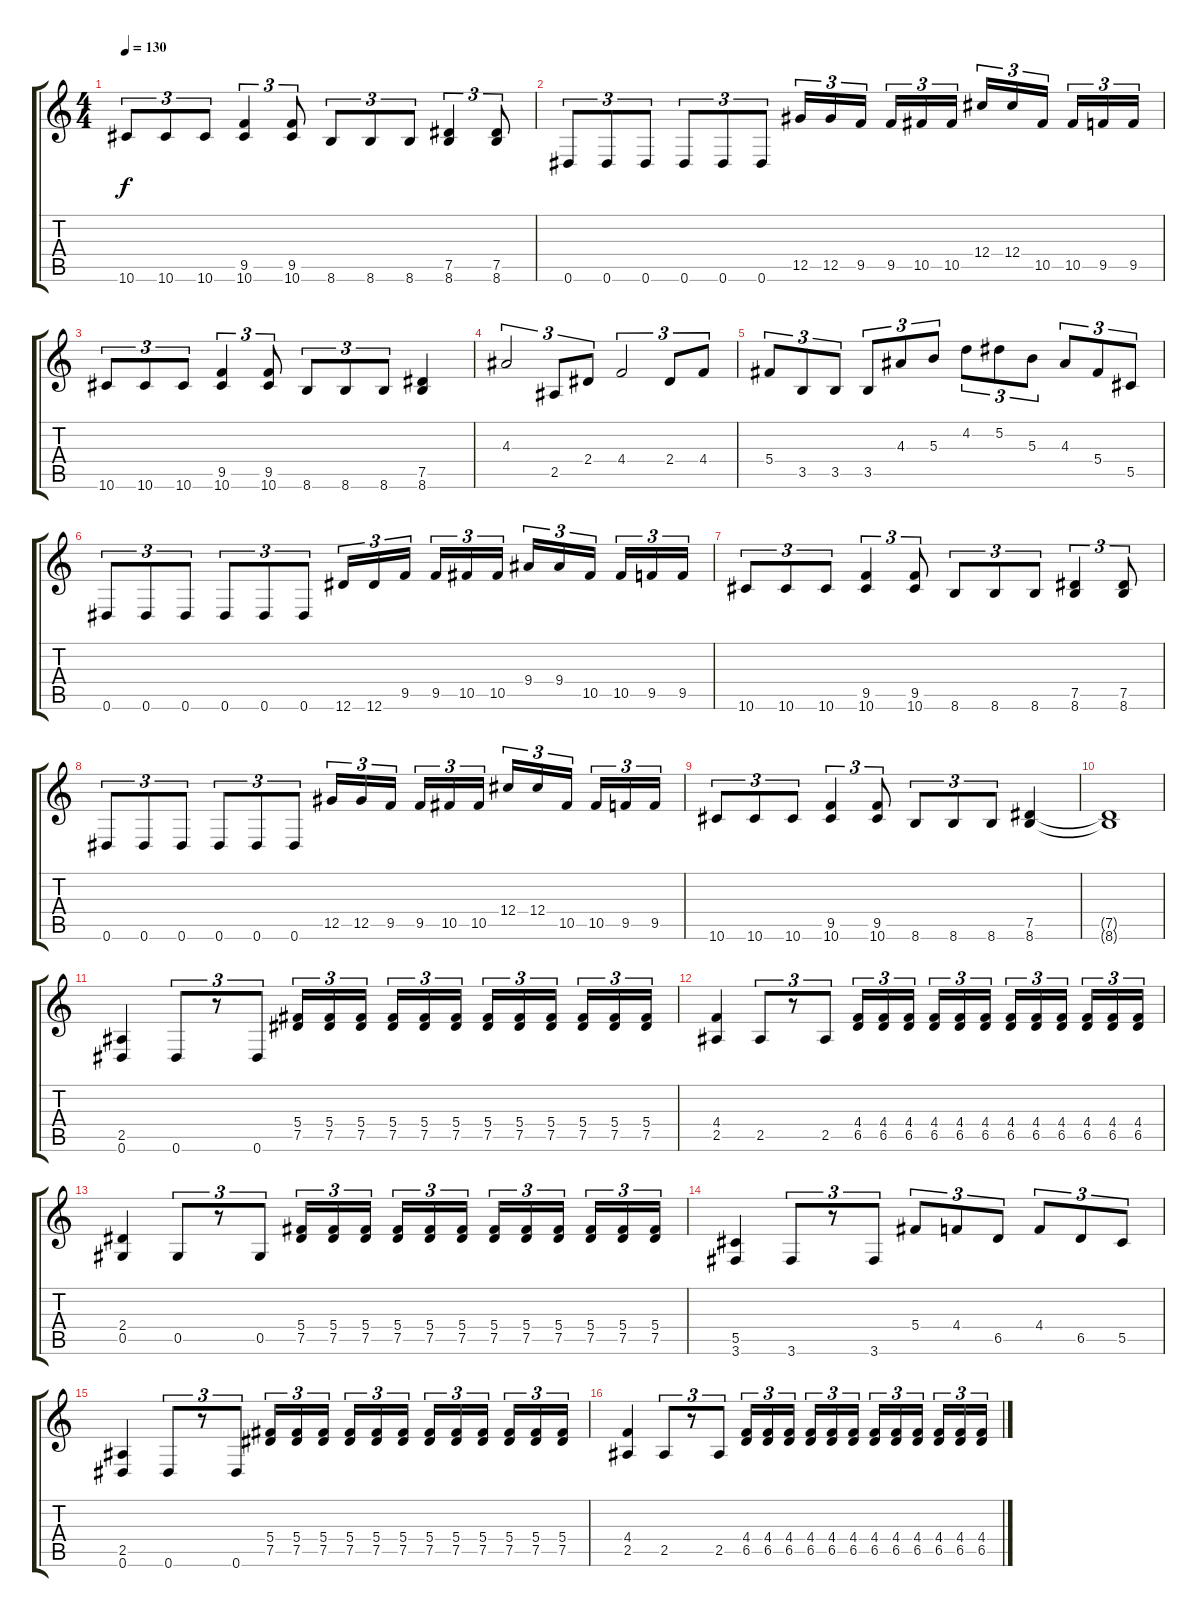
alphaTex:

\track "" {instrument distortionguitar}
\staff {score tabs}
\tuning (Eb4 Bb3 Gb3 Db3 Ab2 Eb2) {hide}
\ts (4 4)
\tempo 130
\clef g2
\ks c
10.6.8{tu (3 2) dy f} 10.6.8{tu (3 2)} 10.6.8{tu (3 2)} (9.5 10.6).4{tu (3 2)} (9.5 10.6).8{tu (3 2)} 8.6.8{tu (3 2)} 8.6.8{tu (3 2)} 8.6.8{tu (3 2)} (7.5 8.6).4{tu (3 2)} (7.5 8.6).8{tu (3 2)} |
0.6.8{tu (3 2)} 0.6.8{tu (3 2)} 0.6.8{tu (3 2)} 0.6.8{tu (3 2)} 0.6.8{tu (3 2)} 0.6.8{tu (3 2)} 12.5.16{tu (3 2)} 12.5.16{tu (3 2)} 9.5.16{tu (3 2)} 9.5.16{tu (3 2)} 10.5.16{tu (3 2)} 10.5.16{tu (3 2)} 12.4.16{tu (3 2)} 12.4.16{tu (3 2)} 10.5.16{tu (3 2)} 10.5.16{tu (3 2)} 9.5.16{tu (3 2)} 9.5.16{tu (3 2)} |
10.6.8{tu (3 2)} 10.6.8{tu (3 2)} 10.6.8{tu (3 2)} (9.5 10.6).4{tu (3 2)} (9.5 10.6).8{tu (3 2)} 8.6.8{tu (3 2)} 8.6.8{tu (3 2)} 8.6.8{tu (3 2)} (7.5 8.6).4 |
4.3.2{tu (3 2)} 2.5.8{tu (3 2)} 2.4.8{tu (3 2)} 4.4.2{tu (3 2)} 2.4.8{tu (3 2)} 4.4.8{tu (3 2)} |
5.4.8{tu (3 2)} 3.5.8{tu (3 2)} 3.5.8{tu (3 2)} 3.5.8{tu (3 2)} 4.3.8{tu (3 2)} 5.3.8{tu (3 2)} 4.2.8{tu (3 2)} 5.2.8{tu (3 2)} 5.3.8{tu (3 2)} 4.3.8{tu (3 2)} 5.4.8{tu (3 2)} 5.5.8{tu (3 2)} |
0.6.8{tu (3 2)} 0.6.8{tu (3 2)} 0.6.8{tu (3 2)} 0.6.8{tu (3 2)} 0.6.8{tu (3 2)} 0.6.8{tu (3 2)} 12.6.16{tu (3 2)} 12.6.16{tu (3 2)} 9.5.16{tu (3 2)} 9.5.16{tu (3 2)} 10.5.16{tu (3 2)} 10.5.16{tu (3 2)} 9.4.16{tu (3 2)} 9.4.16{tu (3 2)} 10.5.16{tu (3 2)} 10.5.16{tu (3 2)} 9.5.16{tu (3 2)} 9.5.16{tu (3 2)} |
10.6.8{tu (3 2)} 10.6.8{tu (3 2)} 10.6.8{tu (3 2)} (9.5 10.6).4{tu (3 2)} (9.5 10.6).8{tu (3 2)} 8.6.8{tu (3 2)} 8.6.8{tu (3 2)} 8.6.8{tu (3 2)} (7.5 8.6).4{tu (3 2)} (7.5 8.6).8{tu (3 2)} |
0.6.8{tu (3 2)} 0.6.8{tu (3 2)} 0.6.8{tu (3 2)} 0.6.8{tu (3 2)} 0.6.8{tu (3 2)} 0.6.8{tu (3 2)} 12.5.16{tu (3 2)} 12.5.16{tu (3 2)} 9.5.16{tu (3 2)} 9.5.16{tu (3 2)} 10.5.16{tu (3 2)} 10.5.16{tu (3 2)} 12.4.16{tu (3 2)} 12.4.16{tu (3 2)} 10.5.16{tu (3 2)} 10.5.16{tu (3 2)} 9.5.16{tu (3 2)} 9.5.16{tu (3 2)} |
10.6.8{tu (3 2)} 10.6.8{tu (3 2)} 10.6.8{tu (3 2)} (9.5 10.6).4{tu (3 2)} (9.5 10.6).8{tu (3 2)} 8.6.8{tu (3 2)} 8.6.8{tu (3 2)} 8.6.8{tu (3 2)} (7.5 8.6).4 |
(7.5{t} 8.6{t}).1 |
(2.5 0.6).4 0.6.8{tu (3 2)} r.8{tu (3 2)} 0.6.8{tu (3 2)} (5.4 7.5).16{tu (3 2)} (5.4 7.5).16{tu (3 2)} (5.4 7.5).16{tu (3 2)} (5.4 7.5).16{tu (3 2)} (5.4 7.5).16{tu (3 2)} (5.4 7.5).16{tu (3 2)} (5.4 7.5).16{tu (3 2)} (5.4 7.5).16{tu (3 2)} (5.4 7.5).16{tu (3 2)} (5.4 7.5).16{tu (3 2)} (5.4 7.5).16{tu (3 2)} (5.4 7.5).16{tu (3 2)} |
(4.4 2.5).4 2.5.8{tu (3 2)} r.8{tu (3 2)} 2.5.8{tu (3 2)} (4.4 6.5).16{tu (3 2)} (4.4 6.5).16{tu (3 2)} (4.4 6.5).16{tu (3 2)} (4.4 6.5).16{tu (3 2)} (4.4 6.5).16{tu (3 2)} (4.4 6.5).16{tu (3 2)} (4.4 6.5).16{tu (3 2)} (4.4 6.5).16{tu (3 2)} (4.4 6.5).16{tu (3 2)} (4.4 6.5).16{tu (3 2)} (4.4 6.5).16{tu (3 2)} (4.4 6.5).16{tu (3 2)} |
(2.4 0.5).4 0.5.8{tu (3 2)} r.8{tu (3 2)} 0.5.8{tu (3 2)} (5.4 7.5).16{tu (3 2)} (5.4 7.5).16{tu (3 2)} (5.4 7.5).16{tu (3 2)} (5.4 7.5).16{tu (3 2)} (5.4 7.5).16{tu (3 2)} (5.4 7.5).16{tu (3 2)} (5.4 7.5).16{tu (3 2)} (5.4 7.5).16{tu (3 2)} (5.4 7.5).16{tu (3 2)} (5.4 7.5).16{tu (3 2)} (5.4 7.5).16{tu (3 2)} (5.4 7.5).16{tu (3 2)} |
(5.5 3.6).4 3.6.8{tu (3 2)} r.8{tu (3 2)} 3.6.8{tu (3 2)} 5.4.8{tu (3 2)} 4.4.8{tu (3 2)} 6.5.8{tu (3 2)} 4.4.8{tu (3 2)} 6.5.8{tu (3 2)} 5.5.8{tu (3 2)} |
(2.5 0.6).4 0.6.8{tu (3 2)} r.8{tu (3 2)} 0.6.8{tu (3 2)} (5.4 7.5).16{tu (3 2)} (5.4 7.5).16{tu (3 2)} (5.4 7.5).16{tu (3 2)} (5.4 7.5).16{tu (3 2)} (5.4 7.5).16{tu (3 2)} (5.4 7.5).16{tu (3 2)} (5.4 7.5).16{tu (3 2)} (5.4 7.5).16{tu (3 2)} (5.4 7.5).16{tu (3 2)} (5.4 7.5).16{tu (3 2)} (5.4 7.5).16{tu (3 2)} (5.4 7.5).16{tu (3 2)} |
(4.4 2.5).4 2.5.8{tu (3 2)} r.8{tu (3 2)} 2.5.8{tu (3 2)} (4.4 6.5).16{tu (3 2)} (4.4 6.5).16{tu (3 2)} (4.4 6.5).16{tu (3 2)} (4.4 6.5).16{tu (3 2)} (4.4 6.5).16{tu (3 2)} (4.4 6.5).16{tu (3 2)} (4.4 6.5).16{tu (3 2)} (4.4 6.5).16{tu (3 2)} (4.4 6.5).16{tu (3 2)} (4.4 6.5).16{tu (3 2)} (4.4 6.5).16{tu (3 2)} (4.4 6.5).16{tu (3 2)}
